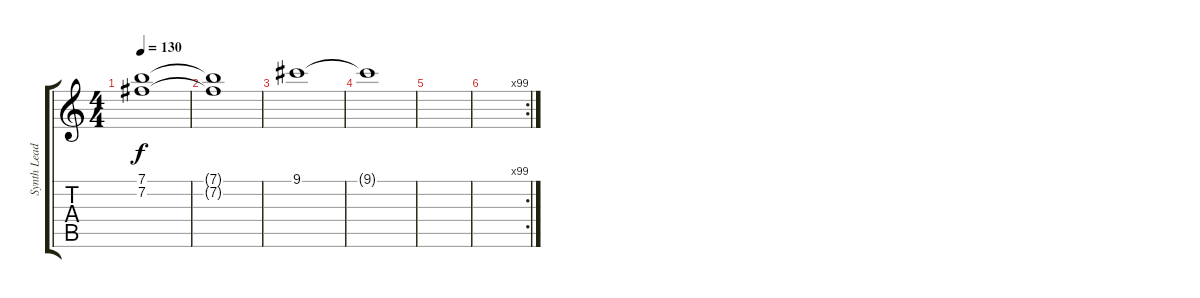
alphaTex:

\track ("Synth Lead" "Synth Lead") {instrument stringensemble1}
\staff {score tabs}
\tuning (E5 B4 G4 D4 A3 E3) {hide}
\ts (4 4)
\tempo 130
\clef g2
\ks c
(7.1 7.2{t}).1{dy f} |
(7.1{t} 7.2{t}).1 |
9.1.1 |
9.1{t}.1 |
|
\rc 99
